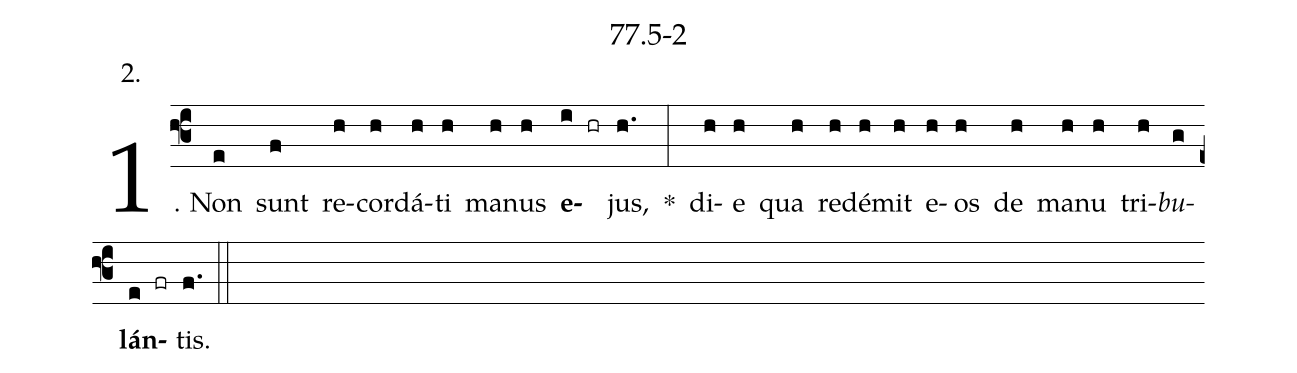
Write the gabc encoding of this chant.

name: 77.5-2;
annotation: 2.;
%%
(f3)1. Non(e) sunt(f) re(h)cor(h)dá(h)ti(h) ma(h)nus(h) <b>e</b>(i hr)jus,(h.) *(:) di(h)e(h) qua(h) red(h)é(h)mit(h) e(h)os(h) de(h) ma(h)nu(h) tri(h)<i>bu</i>(g)<b>lán</b>(e fr)tis.(f.) (::)


%E(h) u(h) o(h) u(g) a(e) e.(f.) (::)
